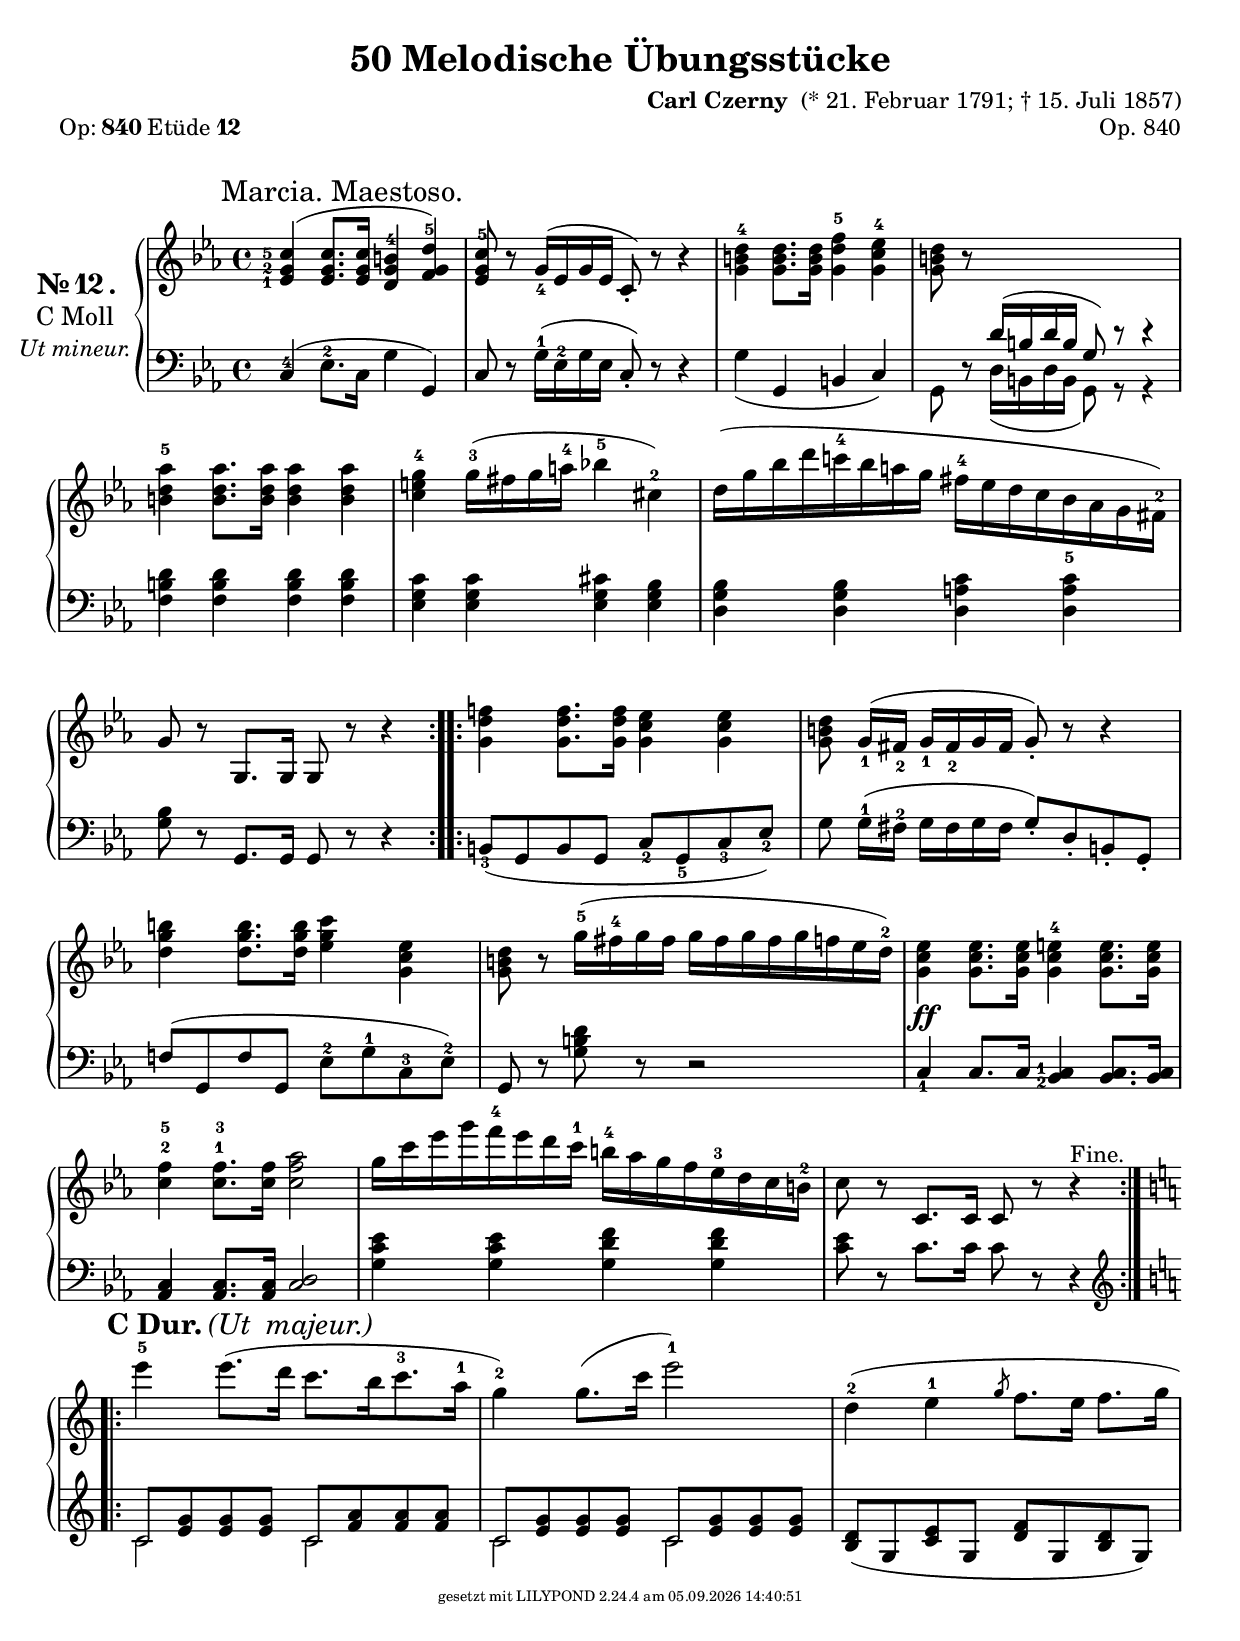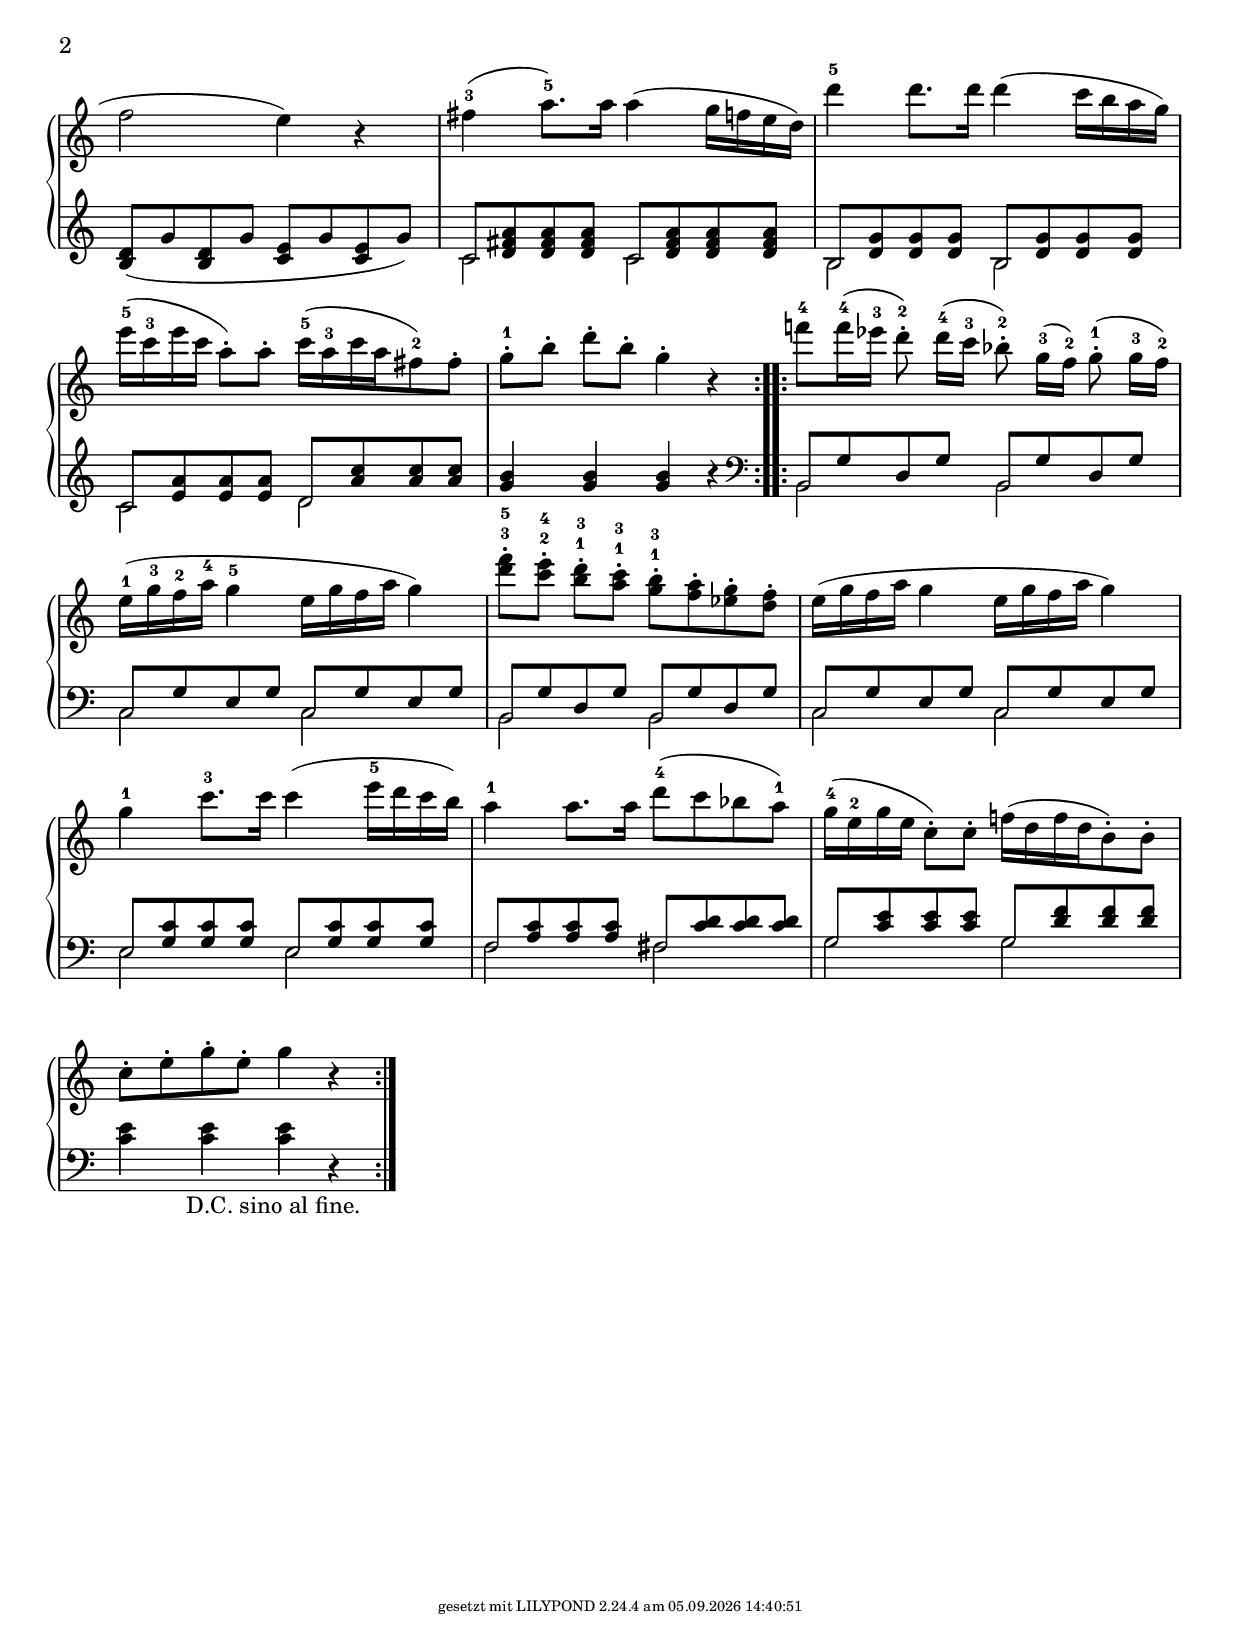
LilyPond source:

\version "2.19.37"

\language "deutsch"

\include "Papier+Layout.ly"
\version "2.19.32"

%% http://lsr.dsi.unimi.it/LSR/Item?id=654
%% http://lsr.di.unimi.it//LSR/Item?id=654
%% see also http://lilypond.org/doc/v2.18/Documentation/notation/short-repeats

%%%%%%%%%%%%%%%%%%%%%%%%%%%%%%%%%%%%%%%%%%%%%%%%%%%%%%%%%%%%%%%%%%%%%%%%%%%%%%%%%%%%%%%%%%
% LSR workaround:

%%%%%%%%%%%%%%%%%%%%%%%%%%%%%%%%%%%%%%%%%%%%%%%%%%%%%%%%%%%%%%%%%%%%%%%%%%%%%%%%%%%%%%%%%%

%% version 2013/05/11
%% for lilypond 2.18 or higher
%% last changes : - \changePitch : a single s as the last event of newnotes parameter
%%                   will give you the ending rests of the pattern (if there), and two s
%%                   also the beginning ones. If pattern ends with a note, a single
%%                   ending s will have no effects.
%%                - Is now \language independant (no more #{ c #})
%%                - new algorithm for make-notes-list, change-pitch
%%                  and has-notes? (shorter and safer)
%%
%%%%%%%%%%%%%%%%%%%%%%%%% some utility functions %%%%%%%%%%%%%%%%%%%%%

#(define (name-of music)
 (ly:music-property music 'name))

#(define (has-notes? music)
"Return true if there is at least one note in `music, false otherwise."
 (or (eq? (name-of music) 'NoteEvent)
     (let ((e (ly:music-property music 'element)))
        (and (ly:music? e)
             (has-notes? e)))
     (let loop ((es (ly:music-property music 'elements)))
        (and (pair? es)
             (or (has-notes? (car es))
                 (loop (cdr es)))))))

%% An EventChord is sometimes used as a wrapper in Lilypond, so we have to check
%% if a chord is a standard chord with notes. We could have used has-notes? but
%% this version is perhaps more efficient.
%% Optional events name like 'RestEvent can be included.
#(define (note-or-chord? music . otherEvent)
"Is music a note or a chord with notes ?"
(let ((name (name-of music)))
 (or (memq name (cons 'NoteEvent otherEvent))
     (and (eq? name 'EventChord)  ; have this chord at least one note ?
          (let loop ((es (ly:music-property music 'elements)))
             (and (pair? es)
                  (or (eq? (name-of (car es)) 'NoteEvent)
                      (loop (cdr es)))))))))

#(define (expand-q-chords music); for q chords : see chord-repetition-init.ly
(expand-repeat-chords! (list 'rhythmic-event) music))

#(define (clean-music mus)
"Try to reduce the number of sequential music"
(let ((name (ly:music-property mus 'name)))
  (cond
    ((eq? name 'SequentialMusic)
       (ly:music-set-property! mus 'elements (fold-right
          (lambda (evt prev-list)
            (if (eq? (name-of evt) 'SequentialMusic)
              (append (ly:music-property (clean-music evt) 'elements) prev-list)
              (cons (clean-music evt) prev-list)))
          '()
          (ly:music-property mus 'elements))))
    ((eq? name 'SimultaneousMusic)
       (ly:music-set-property! mus 'elements
                (map clean-music (ly:music-property mus 'elements))))
    ((memq name (list 'RelativeOctaveMusic 'UnrelativableMusic))
         (ly:music-set-property! mus 'element (clean-music
                  (ly:music-property mus 'element)))))
 mus))

%%%%%%%%%%%%%%%%%%%%%%%%%%%%% changePitch %%%%%%%%%%%%%%%%%%%%%%%%%%%%%%
#(define cPInsertInPattern (gensym))
#(define cPSamePitch (gensym))
#(define cPSamePitchEnd (gensym))
#(define cPPatternEnd (gensym))

#(define (make-notes-list music)
"Make a list with each element will be of one of these types :
  1- a note, a chord, a rest
  2- an integer, indicating the number of notes to skip in pattern ( The user will
     indicate that, by a corresponding number of skips (s or \\skip) in `newnotes 
     parameter of \\changePitch )
  3- a list of musics, to be inserted between 2 notes of pattern, and added with
     the \\insert function, inside `newnotes"
(let ((res '())     ; the list to fill
      (prev #f))
  (define (fill-notes-list evt)
    (let ((tags (ly:music-property evt 'tags))
          (name (name-of evt)))
      (cond
        ((memq cPInsertInPattern tags)             ; a music added by \insert
            (ly:music-set-property! evt 'tags
                          (delq cPInsertInPattern tags))     ; remove the tag
            (if (integer? prev)(set! res (cons prev res)))
            (set! prev (if (pair? prev)(cons evt prev)(list evt))))  ; a list
         ((memq name (list 'SkipEvent 'SkipMusic))
            (if (pair? prev)(set! res (cons prev res))) ; keep the reverse order
            (set! prev (if (integer? prev) (1+ prev) 1)))
       ; ((memq name (list 'EventChord 'NoteEvent 'RestEvent))
         ((note-or-chord? evt 'RestEvent) ; a note, a chord, or a rest
            (if (or (pair? prev)(integer? prev))(set! res (cons prev res)))
            (set! prev evt)
            (set! res (cons evt res)))
         (else
          (let ((elt (ly:music-property evt 'element))
                (elts (ly:music-property evt 'elements)))
            (if (ly:music? elt) (fill-notes-list elt))
            (if (pair? elts)(for-each fill-notes-list elts)))))))
(fill-notes-list music)
(if (or (pair? prev)(integer? prev))(set! res (cons prev res)))
(reverse res)))

%%%%%%%%%%%%  used inside the inner function change-one-note
#(define (copy-duration from to)  ; from and to as EventChord or NoteEvent
(let ((max-dur #f)); in theory, 2 notes in a chord can have a different duration
  (music-map (lambda (x)            ; get main duration from `from
              (let ((dur (ly:music-property x 'duration)))
               (if (and (ly:duration? dur)
                        (or (not max-dur)
                            (ly:duration<? max-dur dur))); take the greater
                 (set! max-dur dur))
                 x))
              from)
  (music-map (lambda (x)            ; set duration to duration of `to
               (if (ly:duration? (ly:music-property x 'duration))
                  (ly:music-set-property! x 'duration max-dur))
               x)
             to)))

#(define (copy-arti from to) ; from and to as EventChord or NoteEvent
(let* ((es-from (ly:music-property from 'elements))
       (es-to (ly:music-property to 'elements))
       (arti-from (if (null? es-from)
                    (ly:music-property from 'articulations)
                    (filter
                      (lambda(x)
                        (not (ly:duration? (ly:music-property x 'duration))))
                      es-from))))
  (if (null? es-to)                       ; NoteEvent
    (ly:music-set-property! to 'articulations
              (append (ly:music-property to 'articulations) arti-from))
    (ly:music-set-property! to 'elements  ; EventChord
              (append es-to arti-from)))
  ; copy also 'tags and 'to-relative-callback
  (ly:music-set-property! to 'tags
    (append (ly:music-property from 'tags)(ly:music-property to 'tags)))
   (if (null? es-to)
      (ly:music-set-property! to 'to-relative-callback
          (ly:music-property from 'to-relative-callback))
      (begin
        (ly:music-set-property! to 'to-relative-callback
            ly:music-sequence::event-chord-relative-callback)
        (ly:music-set-property! (car es-to) 'to-relative-callback
            (ly:music-property from 'to-relative-callback))))
    ))

%% del-arti is called for all notes but the first of a \samePitch section.
#(define (del-arti note-or-chord)
(ly:music-set-property! note-or-chord 'articulations '())
(ly:music-set-property! note-or-chord 'elements
  (filter (lambda(x)
              (and (ly:duration? (ly:music-property x 'duration))
                   (ly:music-set-property! x 'articulations '())))
          (ly:music-property note-or-chord 'elements))) ; can be empty
(music-map  ;; del all caution accidentals
  (lambda(x)(if (eq? (name-of x) 'NoteEvent) (begin
               (ly:music-set-property! x 'force-accidental #f)
               (ly:music-set-property! x 'cautionary #f)))
             x)
  note-or-chord))

#(define (change-pitch pattern newnotes)
"The scheme function of \\changePitch, `pattern and `newnotes as music."
(let ((seq-list '())           ; list of transformed patterns
      (skip-notnote-event? #f) ; #t if a \skip or an \insert is found in newnotes
      (same-pitch-section? #f) ; #t if we are in the 2nd pattern note of a\samePitch section
      ;(dummy-note #{ c4 #})    ; \language dependant -:(
      (dummy-note (make-music 'NoteEvent ; to avoid pbs with pattern without any notes
                              'duration (ly:make-duration 2 0 1) ;
                              'pitch (ly:make-pitch -1 0 0))) ;
      (pattern2 #{ $pattern \tag #cPPatternEnd s4 #}) ; to detect the end of pattern
      (last-notes-list #f))    ; buffer
 (set! seq-list (cdr  ; skip dummy notes
  ;;;;;;;;;;;;;;;;;;;;;;;;;;;;;;;;;;; loop ;;;;;;;;;;;;;;;;;;;;;;;;;;;;;;;;;;;;;;;;;;;;;;;
  (let loop ((notes-list (cons dummy-note (make-notes-list newnotes))); see make-notes-list
             (pat-list (cons dummy-note (circular-list pattern2)))
             (res '())) ; the list to fill
    (if (or (null? notes-list)(null? pat-list)) ; pat-list may be a regular list in the loop
      (reverse res)               ;;;;;; return the list in the right order
      (let ((x (car notes-list))  ;;;;;; go deeper, taking 1st elt of each lists
            (evt (ly:music-deep-copy (car pat-list))))
       (cond
       ;;;;;;;;;;;;;;;;;;;;;;;;;;;;;;;;;;;;;;;;;;;;;
        ((pair? x)                   ; x is a list of musics, added with \insert in newnotes
          (set! skip-notnote-event? #t)      ; for events between 2 pattern notes
          (set! last-notes-list notes-list)  ; for section "else" of this cond statement
          (loop (cdr notes-list) pat-list (append x res))) ; append x to res
        ;;;;;;;;;;;;;;;;;;;;;;;;;;;;;;;;;;;;;;;;;;;;
        ((note-or-chord? evt)         ; evt in pattern is a note or a chord (with notes)
          (set! last-notes-list notes-list)  ; for section "else" later
          (cond
            ((ly:music? x)  ;;;;;; the elt of notes-list is a note or a chord
               (if same-pitch-section? ; x is used several times. Copy arti of x only to the
                 (set! x (del-arti (ly:music-deep-copy x)))) ; 1st note of \samePitch section
               (copy-duration evt x)  ; evt = from, x = to
               (copy-arti evt x)
               (let ((tags (ly:music-property x 'tags)))
                 (cond               ; are we in a \samePitch section ?
                   ((memq cPSamePitch tags)    ; yes, first,remove the tag
                      (ly:music-set-property! x 'tags (delq cPSamePitch tags))
                      (set! same-pitch-section? #t)) ; then set the flag
                   ((memq cPSamePitchEnd tags) ; last note of \samePitch
                      (ly:music-set-property! x 'tags (delq cPSamePitchEnd tags))
                      (set! same-pitch-section? #f))))      ; unset the flag
               (set! skip-notnote-event? #f); stop deletion of not-notes event.
               (if same-pitch-section?
                   (loop notes-list (cdr pat-list)(cons x res))
                   (loop (cdr notes-list)(cdr pat-list)(cons x res)))) ; next new note
            ((integer? x)   ;;;;;; user want to skip over the current evt note. We also
               (set! skip-notnote-event? x) ; don't add any events bis next pattern note
               ;; (format #t "x : ~a\n" x)  ; for testing
               (cond ((= x 1)                                      ; only one s
                        (loop (cdr notes-list)(cdr pat-list) res)) ; next notes-list elt
                     (else                                         ; several successive s
                        (set-car! notes-list (1- x))               ; for the next loop
                        (loop notes-list (cdr pat-list) res))))))  ; the next evt only
        ;;;;;;;;;;;;;;;;;;;;;;;;;;;;;;;;;;;;;;;;;;;;
        ((or (ly:music-property evt 'duration #f)  ; current evt in pattern is not a note
             (not (has-notes? evt)))
           (cond ((memq cPPatternEnd (ly:music-property evt 'tags)) ; last evt of pattern
                    (let ((x (car notes-list)))
                      (if (and (integer? x)
                                (or (null? (cdr notes-list))        ; last elt ?
                                    (and (null? (cddr notes-list))  ; 2nd to last and last is
                                         (pair? (car (cdr notes-list)))))) ; a \insert section
                        (cond
                           ((= x 1)
                              (set! skip-notnote-event? x)
                              (loop (cdr notes-list) (cdr pat-list) res))
                           (else
                              (set-car! notes-list (1- x))
                              (loop notes-list (cdr pat-list) res))))
                        (loop notes-list (cdr pat-list) res))) ;; ignores evt
                  (skip-notnote-event? (loop notes-list (cdr pat-list) res))
                  (else (loop notes-list (cdr pat-list)(cons evt res)))))
        ;;;;;;;;;;;;;;;;;;;;;;;;;;;;;;;;;;;;;;;;;;;;
        (else
          (let ((e (ly:music-property evt 'element))
                (es (ly:music-property evt 'elements))
                (empty? #f)) ; don't add to res if #t
           (if (ly:music? e)
             (let ((new-e (loop notes-list (list e) '())))
               (ly:music-set-property! evt 'element
                 (case (length new-e)
                   ((0) (set! empty? #t)
                        new-e)
                   ((1)(car new-e))
                   (else (make-sequential-music new-e))))))
           (if (pair? es)
             (let ((new-es (loop notes-list es '())))
               (ly:music-set-property! evt 'elements new-es)
               (set! empty? (and empty? (null! new-es))))) ; #t if both empty

           (let ((next-new-notes (if (or same-pitch-section?
                                         (and (integer? skip-notnote-event?)
                                              (> skip-notnote-event? 1)))
                                    last-notes-list
                                    (cdr last-notes-list))))
              (if empty? (loop next-new-notes (cdr pat-list) res)
                         (loop next-new-notes (cdr pat-list) (cons evt res))))))))))))
  ;;;;;;;;;;;;;;;;;;;;;;;;;;;;;;;;;; end loop ;;;;;;;;;;;;;;;;;;;;;;;;;;;;;;;;;;;;;;;;
 (let ((relativize (lambda(m)
        (let* ((clean-newnotes (clean-music newnotes))
               (name (name-of clean-newnotes)))
            (if (memq name (list 'RelativeOctaveMusic 'UnrelativableMusic))
               (make-music name 'element m)
               m)))))
     (case (length seq-list)
        ((0) (make-music 'Music 'void #t))
        ((1) (relativize (car seq-list)))
        (else (relativize (clean-music (make-sequential-music seq-list))))))))

changePitch = #(define-music-function (pattern newnotes)
                                                          (ly:music? ly:music?)
"Change each notes in `pattern by the notes (or rests) given in `newnotes.
If count of events doesn't match, pattern is duplicated repeatedly or truncate."
(let* ((expand-q (lambda (music) (expand-repeat-chords!
			    (cons 'rhythmic-event (ly:parser-lookup '$chord-repeat-events))
			    music)))
       (pattern (expand-q pattern))
       (newnotes (expand-q newnotes)))
 (change-pitch pattern newnotes)))

%%%%%%%%%%%%%%%%%%%%%%%%%%%%%%%%%%%%%%%%%%%%%%%%%%%%%%%%%%%%%%%%%%%%%%%%%%%%%%%%
%% enhancement functions, working with \changePitch pattern newnotes

samePitch = #(define-music-function (music) (ly:music?)
"Inside the `pattern parameter of the \\changePitch function, all notes grouped 
by this function will have the same pitch, according to the current note of
`newnotes parameter of \\changePitch."
(let((not-first? #f)
     (last-note #f))
  (map-some-music
    (lambda (x)
      (cond
        ((note-or-chord? x)
           (if not-first?     ; set all pitches to the pitch of the first note
             (ly:music-set-property! x 'to-relative-callback
                (lambda (x p)                    ; set pitch to the prev value
                    (ly:prob-set-property! x 'pitch p)
                    p))
             (set! not-first? x)) ; do nothing for first note
           (ly:music-set-property! x 'tags (cons
                   cPSamePitch  ; add tag cPSamePitch to x
                   (ly:music-property x 'tags)))
           (set! last-note x)   ; save the note x
           x)
        (else #f)))
    music)
  (if last-note              ; the last saved EventChord
     (ly:music-set-property! last-note 'tags (cons
           cPSamePitchEnd    ; add cPSamePitchEnd tag, delete cPSamePitch tag
           (delq cPSamePitch (ly:music-property last-note 'tags)))))
  music))

%% this function should be no more needed, as copy-arti should avoid pbs
%% in relative mode and \samePitch
absolute = #(define-music-function (music) (ly:music?)
"Make `music unrelativable. To use inside a \\samePitch function in relative
mode."
(make-music 'UnrelativableMusic 'element music))

insert = #(define-music-function (music) (ly:music?)
"Using this function inside the `newnotes parameter of the \\changePitch
function, allow you to insert and remplace by `music, all music between one note
and his following, in the `pattern parameter of \\changePitch, ."
#{ \tag #cPInsertInPattern $music #})

%%%%%%%
#(define (n-copy n music)
(cond
  ((> n 1)(make-sequential-music
            (map (lambda (x)(ly:music-deep-copy music))
                 (make-list n))))
  ((= n 1) music)
  (else (make-music 'Music 'void #t))))

nCopy = #(define-music-function (n music)(integer? ly:music?)
(n-copy n music))

%% same effect as { \repeat unfold n s } but \nSkip works inside the `newnotes
%% parameter of \changePitch.
nSkip = #(define-music-function (n)(integer?)
"Return \\skip \\skip \\skip ... n times."
#{ \nCopy #n s #})
%%%%%%%%%%%%%%%%%%%%%%%%%%%%%%%%%%%%%%%%%%%%%%%%%%%%%%%%%%%%%%%%%%%%%%%%%%%%%%%%
%% shortcuts
% default values for patI and patII, if the user do not define
% them, before using \cPI and \cPII
% patI ={ c8. c16 }      % not \language independant
patI = #(make-music 'SequentialMusic 'elements (list
          (make-music 'NoteEvent 'duration (ly:make-duration 3 1 1)
                                 'pitch (ly:make-pitch -1 0 0))
          (make-music 'NoteEvent 'duration (ly:make-duration 4 0 1)
                                 'pitch (ly:make-pitch -1 0 0))))
% patII = { c4. c8 }
patII = #(make-music 'SequentialMusic 'elements (list
          (make-music 'NoteEvent 'duration (ly:make-duration 2 1 1)
                                 'pitch (ly:make-pitch -1 0 0))
          (make-music 'NoteEvent 'duration (ly:make-duration 3 0 1)
                                 'pitch (ly:make-pitch -1 0 0))))


cPI = #(define-music-function (newnotes) (ly:music?)
#{ \changePitch \patI $newnotes #})

cPII = #(define-music-function (newnotes) (ly:music?)
#{ \changePitch \patII $newnotes #})

#(define cP changePitch)

\paper {

  left-margin = 10
  %annotate-spacing = ##t
}
exercise ="12"
#(set-global-staff-size 20)

\header {
  composer            =       \markup { \bold "Carl Czerny" " (* 21. Februar 1791; † 15. Juli 1857)" }
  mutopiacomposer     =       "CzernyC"

  title               =       "50 Melodische Übungsstücke" %"50 Melodische Übungsstücke"
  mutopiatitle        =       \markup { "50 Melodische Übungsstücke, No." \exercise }

  opus                =       "Op. 840"
  piece               =       \markup { "Op:" \number \tiny 840 "Etüde" \number \tiny \exercise }
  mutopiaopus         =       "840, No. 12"

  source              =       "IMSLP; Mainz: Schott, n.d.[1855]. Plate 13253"
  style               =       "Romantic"
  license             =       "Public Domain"
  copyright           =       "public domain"
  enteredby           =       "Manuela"
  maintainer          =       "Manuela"
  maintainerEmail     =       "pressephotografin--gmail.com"
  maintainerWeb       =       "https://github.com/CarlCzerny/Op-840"
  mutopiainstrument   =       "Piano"
}

myPatternI = {
  c4 ( c8. c16  c4 c4 ) c8 c c16 ( c c c c8-. ) c c4

}

myPatternII={
  c4 c8. c16 c4 c4
}

myPatternIII={
  c4 c8. c16
}

RH= \relative c' {
  \time 4/4
  \key es \major
  \set Timing.beamExceptions = #'()
  \set Timing.baseMoment = #(ly:make-moment 1/4)
  \set Staff.beatStructure = #'(2 2)  %% abhängig vom Takt
  \set fingeringOrientations = #'(up)     %% für Akkorde!
  \override Fingering.direction = #UP      %% für Einzelnoten!
  \override Fingering.padding = #0.8
  \override Fingering.staff-padding = #'()
  \override Fingering.avoid-slur = #'inside
  \override Slur.direction = #UP
  \mark \markup "Marcia. Maestoso."
  \once \set fingeringOrientations = #'(left)     %% für Akkorde!
  \changePitch \myPatternI {
    < es-1 g-2 c-5 > q q
    < d g h-4 > < f g d'-5 >
    < es g c-5 > r g_4 es g es c r r
  }
  \changePitch \myPatternII {
    < g' h d-4 > < g h d > q < g d' f-5 > < g c es-4 >
  }
  < g h d >8 r
  \stemUp
  \change Staff = "Bass" d16^( h d h g8 )
  #(ly:expect-warning "Zusammen")
  d'8\rest
  #(ly:expect-warning "Zusammen")
  d4\rest
  \change Staff = "Discant" \stemNeutral

  \changePitch \myPatternII { < h' d as'-5> < h d as'> q q q }
  < c e g-4>4 g'16-3 ( fis g a-4 b!4-5 cis,-2 )
  d16 ( g b d c!-4 b a g fis-4 es d c b_5 as g fis-2 )
  g8 r g,8. g16 g8 r r4
  \bar ":..:"
  \changePitch \myPatternII {
    < g' d' f! > < g d' f > q < g c es> q
  }
  \override Fingering.direction = #DOWN      %% für Einzelnoten!
  < g h d >8\noBeam g16-1 ( fis-2 g-1\noBeam [ fis-2 g fis ] g8-. ) r r4
  \changePitch \myPatternII { < d' g h> < d g h> q < es g c > < g, c es > }
  \override Fingering.direction = #UP      %% für Einzelnoten!

  < g h d >8  r g'16-5 ( fis-4 g fis g fis g fis g f es d-2 )
  #(ly:expect-warning "Oktavenüberprüfung")
  \changePitch \myPatternIII {
    < g=' c es > \ff q q  < g c e-4 > q q < c-2 f-5 > <c-1 f-3> q
  }
  < c f as >2
  g'16  c es g f-4 es d c-1 h-4 as g f es-3 d c h-2
  c8 r c,8. c16 c8 r
  r4^\markup "Fine."
  \bar ":..:"
  \key c \major
  \mark \markup { \bold "C Dur." \italic "(Ut" \italic " majeur.)" }
  e''4-5 e8. ( d16 c8. h16 c8.-3 a16-1
  g4-2 ) g8. ( c16 e2-1 )
  d,4-2 ( e-1 \slashedGrace g8 f8.[ e16] f8. g16
  f2 e4 ) r
  fis4-3 ( a8.-5 ) a16 a4 ( g16 f e d )
  d'4-5 d8. d16 d4( c16 h a g )
  e'16-5 ( c-3 e c a8-. ) a-. c16-5 ( a-3 c a fis8-2 ) fis-.
  g-1-. h-. d-. h-. g4-. r
  \bar ":..:"
  f'!8-4 f16-4 ( es-3 d8-2-.\noBeam ) d16-4 ( c-3 b8-2-.\noBeam ) g16-3 ( f-2 )
  g8-1-.\noBeam ( g16-3 f-2 )
  e-1 ( g-3 f-2 a-4 g4-5 e16 g f a g4 )

  < d'-3 f-5 >8-. < c-2 e-4 >-. < h-1 d-3 >-. < a-1 c-3 >-.
  < g-1 h-3 >-. < f a >-. < es g >-. < d f >-.
  e16 ( g f a g4 e16 g f a g4 )
  g4-1 c8.-3 c16 c4 ( e16-5 d c h ) |
  a4-1 a8. a16 d8-4 ( c b a-1 )
  g16-4 ( e-2 g e c8-. ) c-. f!16 ( d f d h8-. ) h-.
  c-. [ e-. g-. e-. ] g4 r
  \bar ":..:"
}

LH = \relative c {
  \clef bass
  \key es \major
  \set fingeringOrientations = #'(left) %% für Akkorde!
  \override Fingering.direction = #UP  %% für Einzelnoten!
  \override Fingering.padding = #0.2
  \override Fingering.staff-padding = #'()
  \override Fingering.avoid-slur = #'inside
  %\override Slur.direction = #UP
  \set Timing.beamExceptions = #'()
  \set Timing.baseMoment = #(ly:make-moment 1/4)
  \set Staff.beatStructure = #'(1 1 1 1 )  %% abhängig vom Takt
  \changePitch \myPatternI {
    c-4 es-2 c g' g, c r g'-1 es-2 g es c r r
  }
  g'4_( g, h c )
  \stemDown
  #(ly:expect-warning "Zusammen")

  g8 r d'16_( h d h g8 ) g8\rest
  #(ly:expect-warning "Zusammen")

  g4\rest %g8\rest g4\rest
  \stemNeutral
  #(ly:expect-warning "Oktavenüberprüfung")

  < f= h d >4 q q q
  < es g c > q < es g cis> < es g b >
  < d g b > q < d a' c > q
  < g b >8 r g,8. g16 g8 r r4
  \override Fingering.direction = #DOWN  %% für Einzelnoten!
  \set Staff.beatStructure = #'(2 2 )
  h8-3  ( g h g  c-2  g-5 c-3 es-2 )
  \override Fingering.direction = #UP
  g8\noBeam g16-1 [ ( fis-2\noBeam ] g fis g fis
  g8-. ) d-. h-. g-.
  f'! ( g, f' g, es'-2 g-1 c,-3 es-2 )
  g, r < g' h d > r8 r2
  \override Fingering.direction = #DOWN  %% für Einzelnoten!
  % \set fingeringOrientations = #'(down) %% für Akkorde!
  \changePitch \myPatternIII {
    c,-1 c c < b-2 c-1 > q q < as c > q q
  }
  < d c >2
  < g c es >4 q < g d' f > q
  < c es>8 r c8. c16 c8 r r4
  \key c \major

  <<
    {
      \voiceOne
      \mergeDifferentlyHeadedOn
      \mergeDifferentlyDottedOn
      \set fingeringOrientations = #'(left)   %% Akkorde
      \override Fingering.direction = #UP %% Einzelnoten
      \override Fingering.padding = #0.2
      \override Fingering.staff-padding = #'()
      \override Fingering.avoid-slur = #'inside
      \override Slur.direction = #UP
      \set Timing.beamExceptions = #'()
      \set Timing.baseMoment = #(ly:make-moment 1/8)
      \set Staff.beatStructure = #'(4 4 )  %% abhängig vom Takt
      \clef treble
      c8 < e g > q q c < f a > q q
      c < e g > q q c q q q
      < d h >_( g, < c e > g < d' f > g, < h d > g )
      < h d >_( g' < h, d > g' < c, e > g' q g )
      c, < d fis a > q q c q q q
      h < d g > q q h q q q
      c < e a > q q d < a' c > q q
      < g h >4 q q h4\rest
      \clef bass
      h,,8 g' d g h, g' d g
      c, g' e g c, g' e g
      h, g' d g h, g' d g
      c, g' e g c, g' e g
      e < g c > q q e q q q
      f < a c > q q fis < c' d> q q
      g < c e > q q g < d' f > q q
      \stemDown
      < c e >4 q q
      \override TextScript.self-alignment-X = #RIGHT
      \override TextScript.extra-offset = #'( 3 . 0 )
      d,4\rest_\markup "D.C. sino al fine."
    } \\ {
      \voiceTwo
      \set fingeringOrientations = #'(left)   %% Akkorde
      \override Fingering.direction = #DOWN %% Einzelnoten
      \override Fingering.padding = #0.2
      \override Fingering.staff-padding = #'()
      \override Fingering.avoid-slur = #'inside
      \override Slur.direction = #DOWN
      \set Timing.beamExceptions = #'()
      \set Timing.baseMoment = #(ly:make-moment 1/8)
      \set Staff.beatStructure = #'(4 4 )  %% abhängig vom Takt
      #(ly:expect-warning "Oktavenüberprüfung")
      c='2 c2 c c s1 s1
      c2 c h h c d s1
      #(ly:expect-warning "Oktavenüberprüfung")
      h=,2 h c c h h c c
      e e f fis g g
    }
  >>
}

EtudeXII=
\score
{
  \new PianoStaff \with {
    instrumentName = \markup {
      \center-column {
        \line {
          \bold \huge { "№" }
          \number { \exercise "." }
        }
        \line \large { C Moll }
        \italic \line { Ut mineur. }
      }
    }
    shortInstrumentName = ""
  }
  <<
    \new Staff="Discant"
    \RH
    \new Staff="Bass"
    \LH
  >>
  \layout {
    ragged-last-bottom = ##t
    ragged-last = ##t
    ragged-right = ##f
    ragged-bottom = ##t
    left-margin = #10
    line-width = #190
  }
  %\midi { }
}
#'()
\EtudeXII
